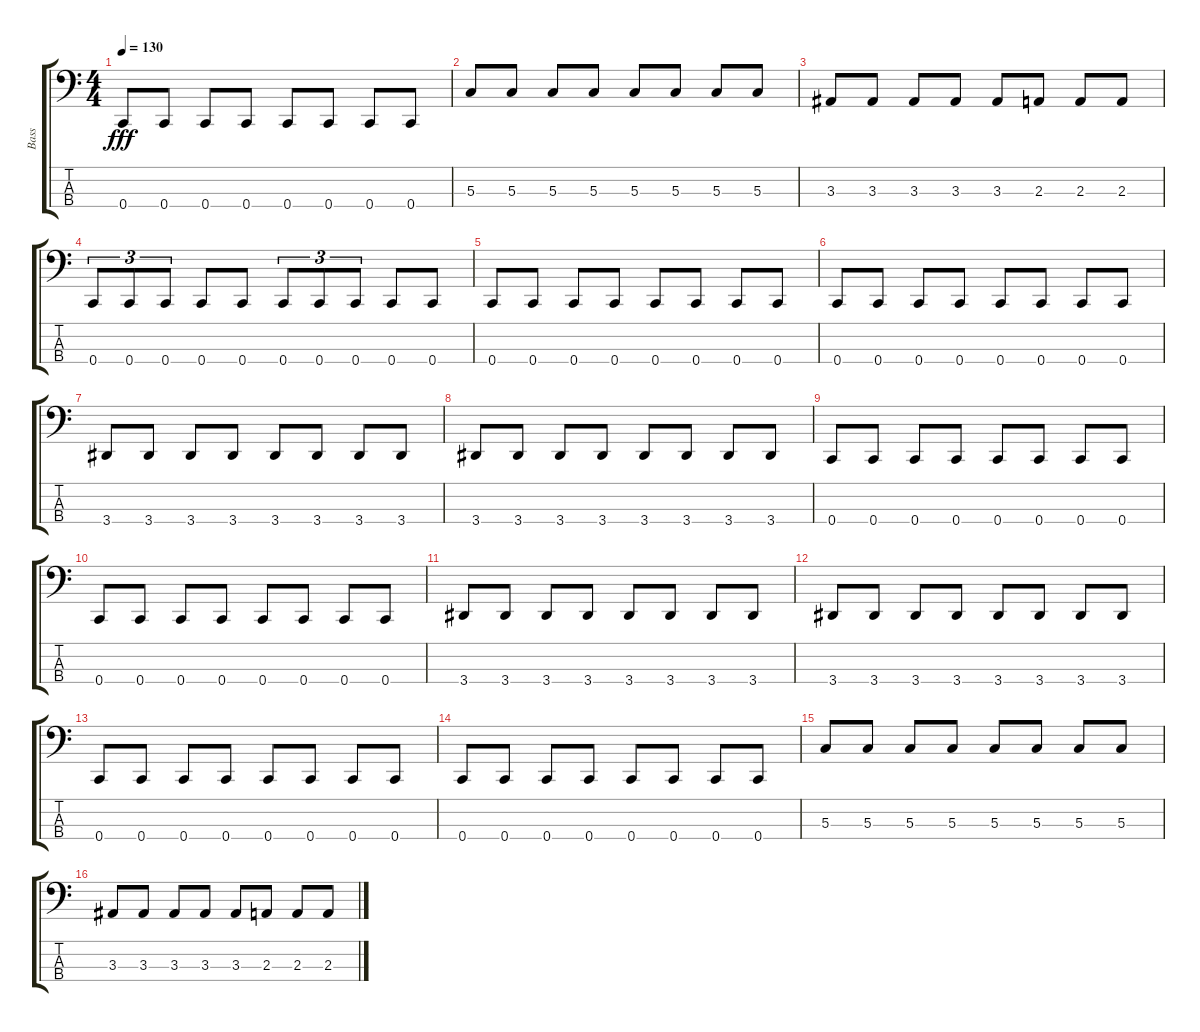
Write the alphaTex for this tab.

\track ("Bass" "Bass") {instrument electricbassfinger}
\staff {score tabs}
\tuning (F2 C2 G1 C1) {hide}
\ts (4 4)
\tempo 130
\clef f4
\ks c
0.4.8{dy fff} 0.4.8 0.4.8 0.4.8 0.4.8 0.4.8 0.4.8 0.4.8 |
5.3.8 5.3.8 5.3.8 5.3.8 5.3.8 5.3.8 5.3.8 5.3.8 |
3.3.8 3.3.8 3.3.8 3.3.8 3.3.8 2.3.8 2.3.8 2.3.8 |
0.4.8{tu (3 2)} 0.4.8{tu (3 2)} 0.4.8{tu (3 2)} 0.4.8 0.4.8 0.4.8{tu (3 2)} 0.4.8{tu (3 2)} 0.4.8{tu (3 2)} 0.4.8 0.4.8 |
0.4.8 0.4.8 0.4.8 0.4.8 0.4.8 0.4.8 0.4.8 0.4.8 |
0.4.8 0.4.8 0.4.8 0.4.8 0.4.8 0.4.8 0.4.8 0.4.8 |
3.4.8 3.4.8 3.4.8 3.4.8 3.4.8 3.4.8 3.4.8 3.4.8 |
3.4.8 3.4.8 3.4.8 3.4.8 3.4.8 3.4.8 3.4.8 3.4.8 |
0.4.8 0.4.8 0.4.8 0.4.8 0.4.8 0.4.8 0.4.8 0.4.8 |
0.4.8 0.4.8 0.4.8 0.4.8 0.4.8 0.4.8 0.4.8 0.4.8 |
3.4.8 3.4.8 3.4.8 3.4.8 3.4.8 3.4.8 3.4.8 3.4.8 |
3.4.8 3.4.8 3.4.8 3.4.8 3.4.8 3.4.8 3.4.8 3.4.8 |
0.4.8 0.4.8 0.4.8 0.4.8 0.4.8 0.4.8 0.4.8 0.4.8 |
0.4.8 0.4.8 0.4.8 0.4.8 0.4.8 0.4.8 0.4.8 0.4.8 |
5.3.8 5.3.8 5.3.8 5.3.8 5.3.8 5.3.8 5.3.8 5.3.8 |
3.3.8 3.3.8 3.3.8 3.3.8 3.3.8 2.3.8 2.3.8 2.3.8
